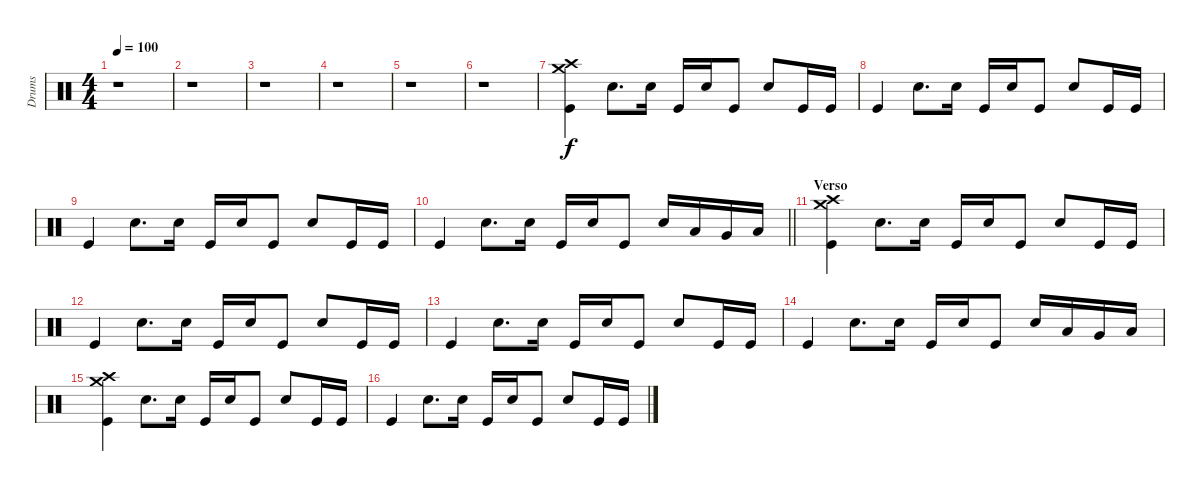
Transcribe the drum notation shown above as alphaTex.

\track ("Drums" "Drums") {instrument percussion}
\staff {score}
\articulation defaults
\ts (4 4)
\tempo 100
\clef neutral
\ks c
r.1{dy f} |
r.1 |
r.1 |
r.1 |
r.1 |
r.1 |
("Crash high (hit)" "Kick (hit)" "Crash medium (hit)").4 "Snare (hit) 2".8{d} "Snare (hit) 2".16 "Kick (hit)".16 "Snare (hit) 2".16 "Kick (hit)".8 "Snare (hit) 2".8 "Kick (hit)".16 "Kick (hit)".16 |
"Kick (hit)".4 "Snare (hit) 2".8{d} "Snare (hit) 2".16 "Kick (hit)".16 "Snare (hit) 2".16 "Kick (hit)".8 "Snare (hit) 2".8 "Kick (hit)".16 "Kick (hit)".16 |
"Kick (hit)".4 "Snare (hit) 2".8{d} "Snare (hit) 2".16 "Kick (hit)".16 "Snare (hit) 2".16 "Kick (hit)".8 "Snare (hit) 2".8 "Kick (hit)".16 "Kick (hit)".16 |
\barLineRight lightlight "Kick (hit)".4 "Snare (hit) 2".8{d} "Snare (hit) 2".16 "Kick (hit)".16 "Snare (hit) 2".16 "Kick (hit)".8 "Snare (hit) 2".16 "Low Tom (hit)".16 "Very Low Tom (hit)".16 "Low Floor Tom (hit)".16
|
\section ("" "Verso")
("Crash high (hit)" "Kick (hit)" "Crash medium (hit)").4 "Snare (hit) 2".8{d} "Snare (hit) 2".16 "Kick (hit)".16 "Snare (hit) 2".16 "Kick (hit)".8 "Snare (hit) 2".8 "Kick (hit)".16 "Kick (hit)".16 |
"Kick (hit)".4 "Snare (hit) 2".8{d} "Snare (hit) 2".16 "Kick (hit)".16 "Snare (hit) 2".16 "Kick (hit)".8 "Snare (hit) 2".8 "Kick (hit)".16 "Kick (hit)".16 |
"Kick (hit)".4 "Snare (hit) 2".8{d} "Snare (hit) 2".16 "Kick (hit)".16 "Snare (hit) 2".16 "Kick (hit)".8 "Snare (hit) 2".8 "Kick (hit)".16 "Kick (hit)".16 |
"Kick (hit)".4 "Snare (hit) 2".8{d} "Snare (hit) 2".16 "Kick (hit)".16 "Snare (hit) 2".16 "Kick (hit)".8 "Snare (hit) 2".16 "Low Tom (hit)".16 "Very Low Tom (hit)".16 "Low Floor Tom (hit)".16 |
("Crash high (hit)" "Kick (hit)" "Crash medium (hit)").4 "Snare (hit) 2".8{d} "Snare (hit) 2".16 "Kick (hit)".16 "Snare (hit) 2".16 "Kick (hit)".8 "Snare (hit) 2".8 "Kick (hit)".16 "Kick (hit)".16 |
"Kick (hit)".4 "Snare (hit) 2".8{d} "Snare (hit) 2".16 "Kick (hit)".16 "Snare (hit) 2".16 "Kick (hit)".8 "Snare (hit) 2".8 "Kick (hit)".16 "Kick (hit)".16
